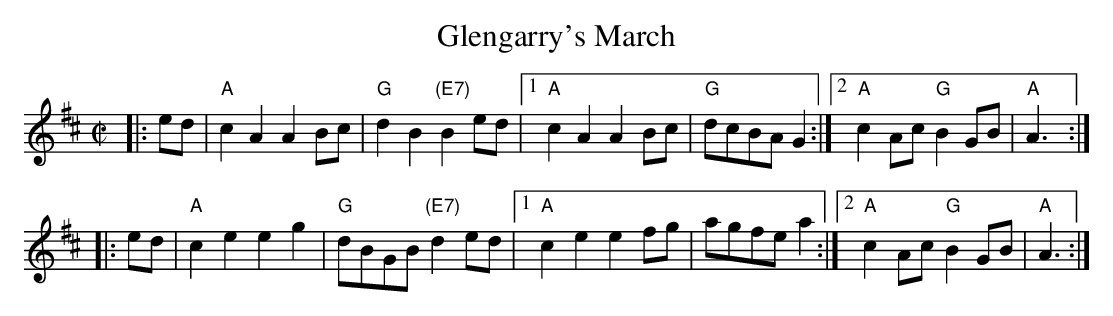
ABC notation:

X:1
T: Glengarry's March
M: C|
L: 1/8
K: AMix
|: ed | "A"c2A2 A2Bc | "G"d2B2 "(E7)"B2ed |1 "A"c2A2 A2Bc | "G"dcBA G2 :|2 "A"c2Ac "G"B2GB | "A"A3 :|
|: ed | "A"c2e2 e2g2 | "G"dBGB "(E7)"d2ed |1 "A"c2e2 e2fg | agfe a2 :|2 "A"c2Ac "G"B2GB | "A"A3 :|
